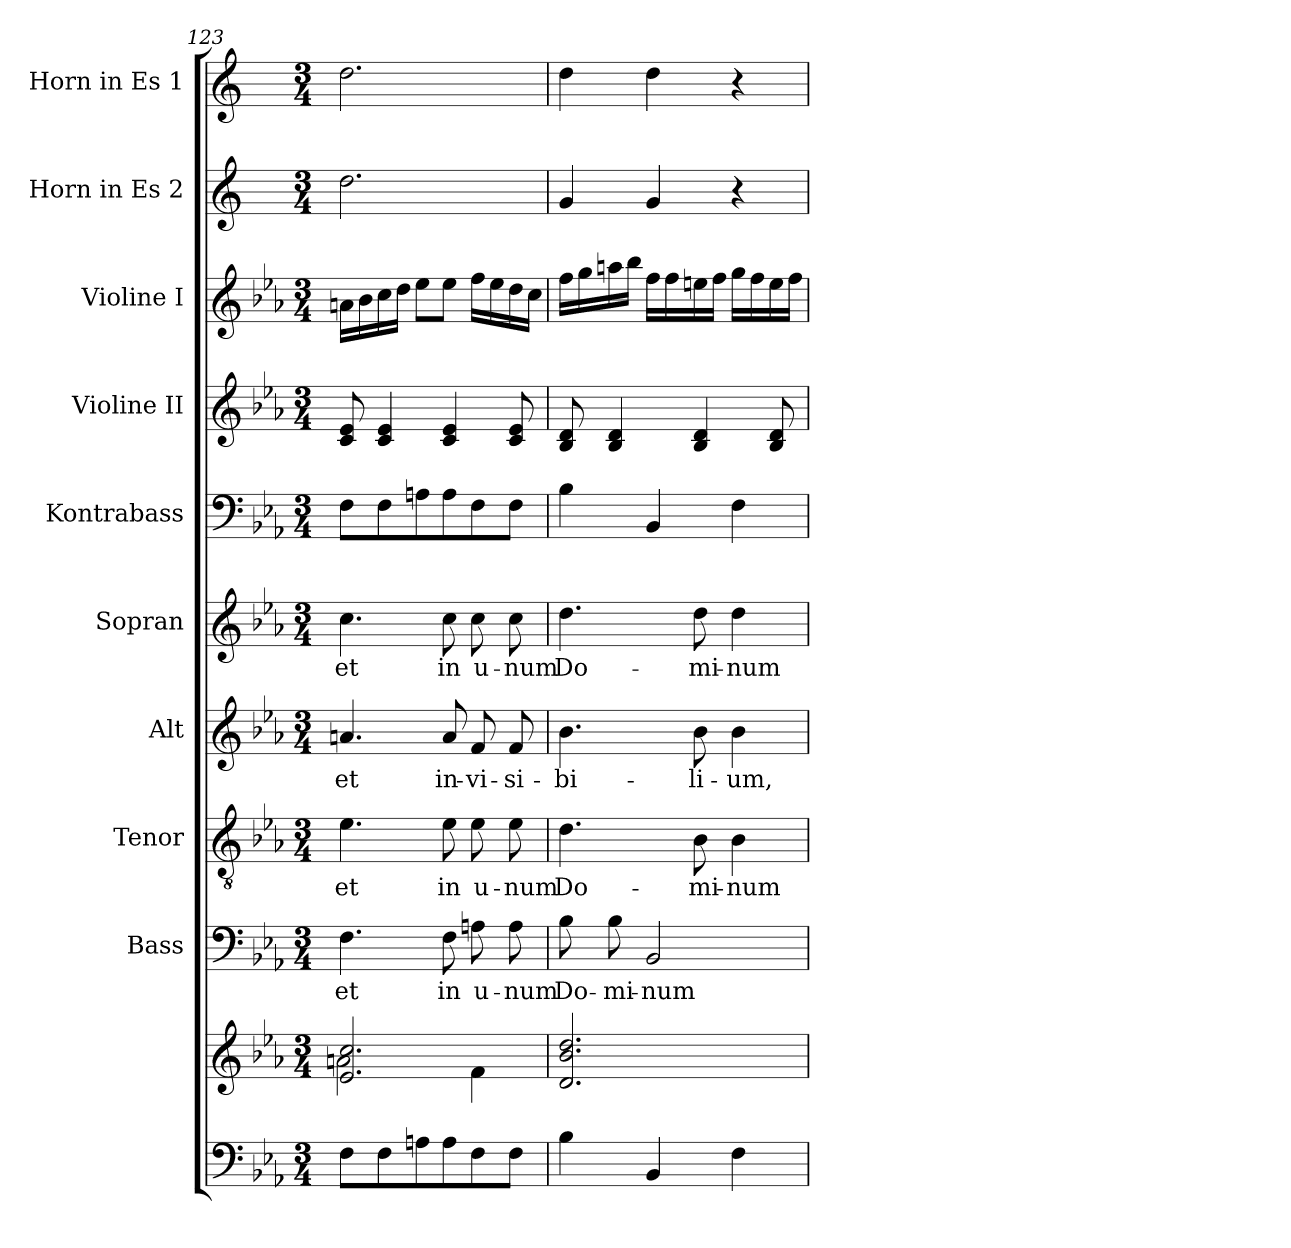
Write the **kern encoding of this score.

**kern	**kern	**kern	**text	**kern	**text	**kern	**text	**kern	**text	**kern	**kern	**kern	**kern	**kern
*part10	*part10	*part9	*part9	*part8	*part8	*part7	*part7	*part6	*part6	*part5	*part4	*part3	*part2	*part1
*staff11	*staff10	*staff9	*staff9	*staff8	*staff8	*staff7	*staff7	*staff6	*staff6	*staff5	*staff4	*staff3	*staff2	*staff1
*	*	*I"Bass	*	*I"Tenor	*	*I"Alt	*	*I"Sopran	*	*I"Kontrabass	*I"Violine II	*I"Violine I	*I"Horn in Es 2	*I"Horn in Es 1
*	*	*I'B.	*	*I'T.	*	*I'A.	*	*I'S.	*	*I'Kb.	*I'Vl. II	*I'Vl. I	*I'Hr. Es 2	*I'Hr. Es 1
*clefF4	*clefG2	*clefF4	*	*clefGv2	*	*clefG2	*	*clefG2	*	*clefF4	*clefG2	*clefG2	*clefG2	*clefG2
*	*	*	*	*	*	*	*	*	*	*ITrd7c12	*	*	*ITrd5c9	*ITrd5c9
*k[b-e-a-]	*k[b-e-a-]	*k[b-e-a-]	*	*k[b-e-a-]	*	*k[b-e-a-]	*	*k[b-e-a-]	*	*k[b-e-a-]	*k[b-e-a-]	*k[b-e-a-]	*k[b-e-a-]	*k[b-e-a-]
*E-:	*E-:	*E-:	*	*E-:	*	*E-:	*	*E-:	*	*E-:	*E-:	*E-:	*E-:	*E-:
*M3/4	*M3/4	*M3/4	*	*M3/4	*	*M3/4	*	*M3/4	*	*M3/4	*M3/4	*M3/4	*M3/4	*M3/4
=123	=123	=123	=123	=123	=123	=123	=123	=123	=123	=123	=123	=123	=123	=123
*	*^	*	*	*	*	*	*	*	*	*	*	*	*	*
!	!	!	!	!LO:LY:b	!	!LO:LY:b	!	!LO:LY:b	!	!LO:LY:b	!	!	!	!	!
8F\L	2.e-/ 2.cc/	2an\	4.F\	et	4.e-\	et	4.an/	et	4.cc\	et	8FF\L	8c/ 8e-/	16an\LL	2.f\	2.f\
.	.	.	.	.	.	.	.	.	.	.	.	.	16b-\	.	.
8F\	.	.	.	.	.	.	.	.	.	.	8FF\	4c/ 4e-/	16cc\	.	.
.	.	.	.	.	.	.	.	.	.	.	.	.	16dd\JJ	.	.
8An\	.	.	.	.	.	.	.	.	.	.	8AAn\	.	8ee-\L	.	.
!	!	!	!	!LO:LY:b	!	!LO:LY:b	!	!LO:LY:b	!	!LO:LY:b	!	!	!	!	!
8A\	.	.	8F\	in	8e-\	in	8a/	in-	8cc\	in	8AA\	4c/ 4e-/	8ee-\J	.	.
!	!	!	!	!LO:LY:b	!	!LO:LY:b	!	!LO:LY:b	!	!LO:LY:b	!	!	!	!	!
8F\	.	4f\	8An\	u-	8e-\	u-	8f/	-vi-	8cc\	u-	8FF\	.	16ff\LL	.	.
.	.	.	.	.	.	.	.	.	.	.	.	.	16ee-\	.	.
!	!	!	!	!LO:LY:b	!	!LO:LY:b	!	!LO:LY:b	!	!LO:LY:b	!	!	!	!	!
8F\J	.	.	8A\	-num	8e-\	-num	8f/	-si-	8cc\	-num	8FF\J	8c/ 8e-/	16dd\	.	.
.	.	.	.	.	.	.	.	.	.	.	.	.	16cc\JJ	.	.
*	*v	*v	*	*	*	*	*	*	*	*	*	*	*	*	*
!!LO:PB:g=z
=124	=124	=124	=124	=124	=124	=124	=124	=124	=124	=124	=124	=124	=124	=124
!	!	!	!LO:LY:b	!	!LO:LY:b	!	!LO:LY:b	!	!LO:LY:b	!	!	!	!	!
4B-\	2.d/ 2.b-/ 2.dd/	8B-\	Do-	4.d\	Do-	4.b-\	-bi-	4.dd\	Do-	4BB-\	8B-/ 8d/	16ff\LL	4B-/	4f\
.	.	.	.	.	.	.	.	.	.	.	.	16gg\	.	.
!	!	!	!LO:LY:b	!	!	!	!	!	!	!	!	!	!	!
.	.	8B-\	-mi-	.	.	.	.	.	.	.	4B-/ 4d/	16aan\	.	.
.	.	.	.	.	.	.	.	.	.	.	.	16bb-\JJ	.	.
!	!	!	!LO:LY:b	!	!	!	!	!	!	!	!	!	!	!
4BB-/	.	2BB-/	-num	.	.	.	.	.	.	4BBB-/	.	16ff\LL	4B-/	4f\
.	.	.	.	.	.	.	.	.	.	.	.	16ff\	.	.
!	!	!	!	!	!LO:LY:b	!	!LO:LY:b	!	!LO:LY:b	!	!	!	!	!
.	.	.	.	8B-\	-mi-	8b-\	-li-	8dd\	-mi-	.	4B-/ 4d/	16een\	.	.
.	.	.	.	.	.	.	.	.	.	.	.	16ff\JJ	.	.
!	!	!	!	!	!LO:LY:b	!	!LO:LY:b	!	!LO:LY:b	!	!	!	!	!
4F\	.	.	.	4B-\	-num	4b-\	-um,	4dd\	-num	4FF\	.	16gg\LL	4r	4r
.	.	.	.	.	.	.	.	.	.	.	.	16ff\	.	.
.	.	.	.	.	.	.	.	.	.	.	8B-/ 8d/	16ee\	.	.
.	.	.	.	.	.	.	.	.	.	.	.	16ff\JJ	.	.
=	=	=	=	=	=	=	=	=	=	=	=	=	=	=
*-	*-	*-	*-	*-	*-	*-	*-	*-	*-	*-	*-	*-	*-	*-
